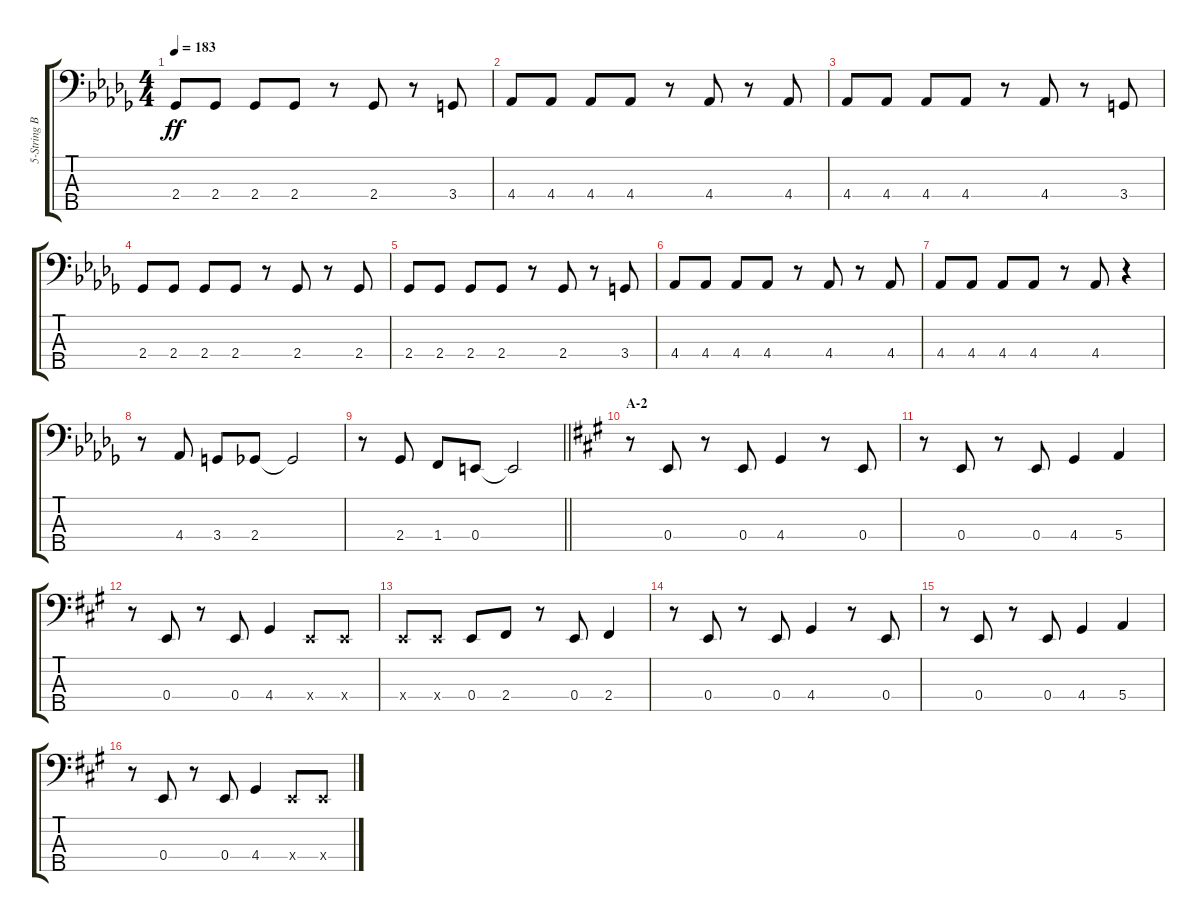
\track ("5-String Bass" "5-String B") {instrument electricbassfinger}
\staff {score tabs}
\tuning (G2 D2 A1 E1 B0) {hide}
\ts (4 4)
\tempo 183
\clef f4
\ks db
2.4.8{dy ff} 2.4.8 2.4.8 2.4.8 r.8 2.4.8 r.8 3.4.8 |
4.4.8 4.4.8 4.4.8 4.4.8 r.8 4.4.8 r.8 4.4.8 |
4.4.8 4.4.8 4.4.8 4.4.8 r.8 4.4.8 r.8 3.4.8 |
2.4.8 2.4.8 2.4.8 2.4.8 r.8 2.4.8 r.8 2.4.8 |
2.4.8 2.4.8 2.4.8 2.4.8 r.8 2.4.8 r.8 3.4.8 |
4.4.8 4.4.8 4.4.8 4.4.8 r.8 4.4.8 r.8 4.4.8 |
4.4.8 4.4.8 4.4.8 4.4.8 r.8 4.4.8 r.4 |
r.8 4.4.8 3.4.8 2.4.8 2.4{t}.2 |
\barLineRight lightlight
r.8 2.4.8 1.4.8 0.4.8 0.4{t}.2 |
\section ("" "A-2")
\ks a
r.8 0.4.8 r.8 0.4.8 4.4.4 r.8 0.4.8 |
r.8 0.4.8 r.8 0.4.8 4.4.4 5.4.4 |
r.8 0.4.8 r.8 0.4.8 4.4.4 0.4{x}.8 0.4{x}.8 |
0.4{x}.8 0.4{x}.8 0.4.8 2.4.8 r.8 0.4.8 2.4.4 |
r.8 0.4.8 r.8 0.4.8 4.4.4 r.8 0.4.8 |
r.8 0.4.8 r.8 0.4.8 4.4.4 5.4.4 |
r.8 0.4.8 r.8 0.4.8 4.4.4 0.4{x}.8 0.4{x}.8
